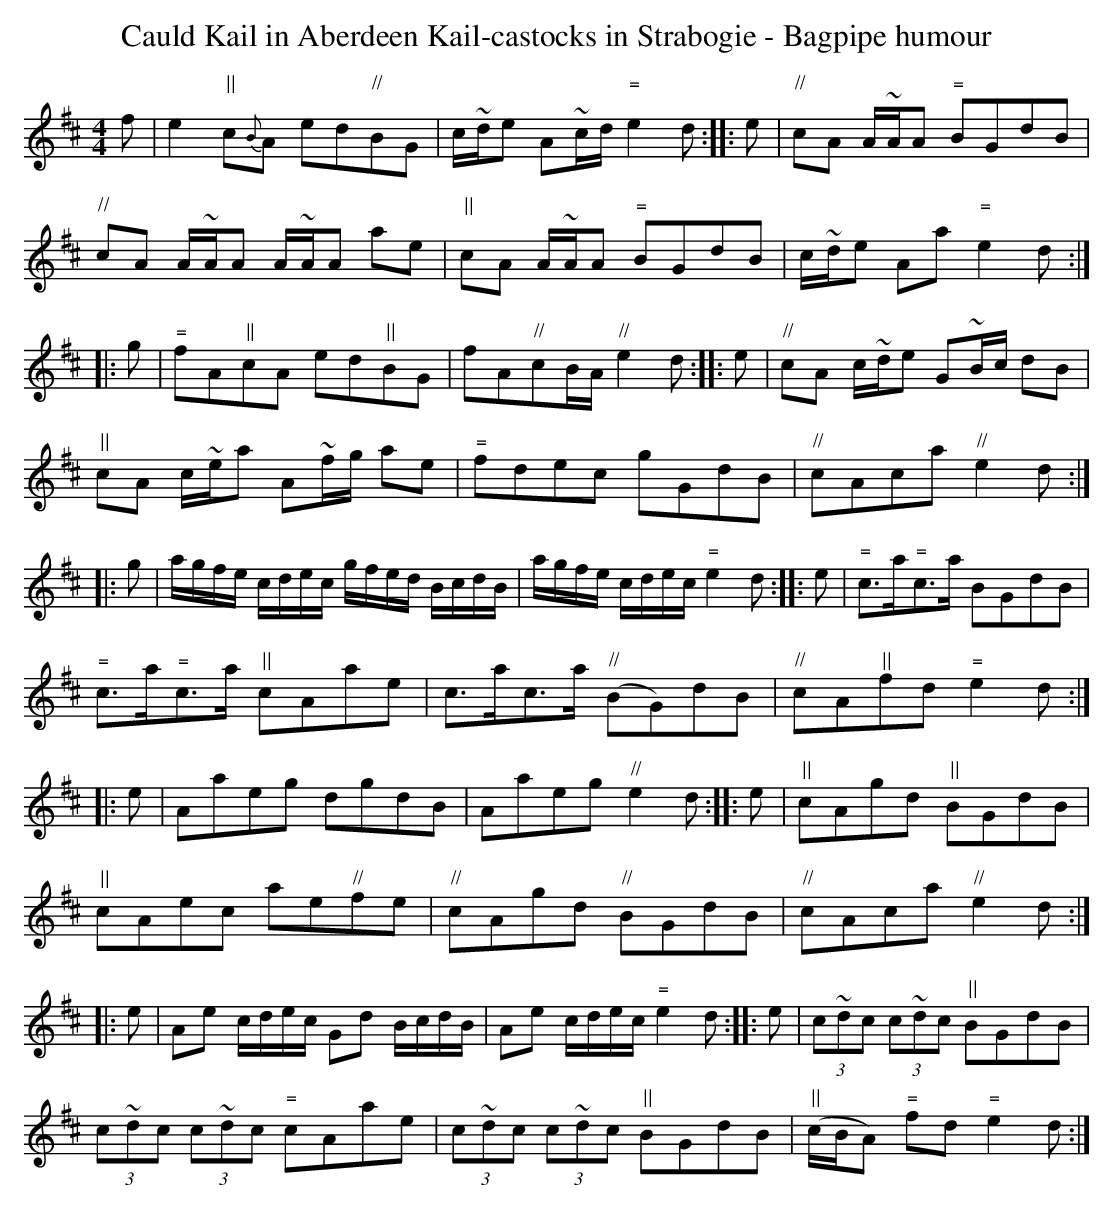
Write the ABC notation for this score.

X:1
T:Cauld Kail in Aberdeen Kail-castocks in Strabogie - Bagpipe humour
M:4/4
L:1/8
K:D
f|\
e2"||"c{B}A ed"//"BG|c/~d/e A~c/d/ "="e2d::e|"//"cA A/~A/A "="BGdB|
"//"cA A/~A/A A/~A/A ae|"||"cA A/~A/A "="BGdB|c/~d/e Aa "="e2d:|
|:g|\
"="fA"||"cA ed"||"BG|fA"//"cB/A/ "//"e2d::e|"//"cA c/~d/e G~B/c/ dB|
"||"cA c/~e/a A~f/g/ ae|"="fdec gGdB|"//"cAca "//"e2d:|
|:g|a/g/f/e/ c/d/e/c/ g/f/e/d/ B/c/d/B/|a/g/f/e/ c/d/e/c/ "="e2d::e|"="c>a"="c>a BGdB|
"="c>a"="c>a "||"cAae|c>ac>a ("//"BG)dB|"//"cA"||"fd "="e2d:|
|:e|\
Aaeg dgdB|Aaeg "//"e2d::e|"||"cAgd "||"BGdB|
"||"cAec ae"//"fe|"//"cAgd "//"BGdB|"//"cAca "//"e2d:|
|:e|\
Ae c/d/e/c/ Gd B/c/d/B/|Ae c/d/e/c/ "="e2d::e|(3c~dc (3c~dc "||"BGdB|
(3c~dc (3c~dc "="cAae|(3c~dc (3c~dc "||"BGdB|("||"c/B/A) "="fd "="e2d:|
